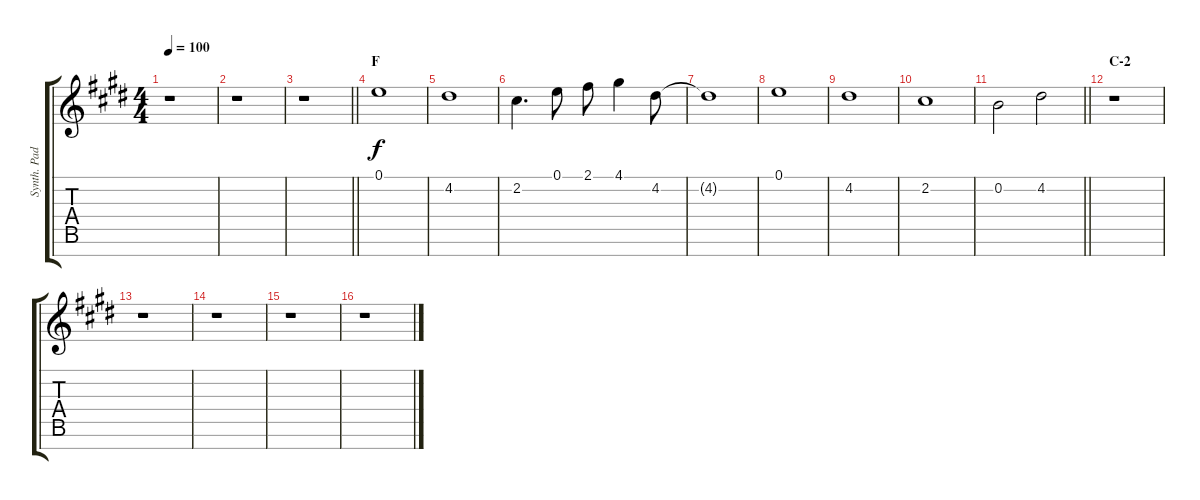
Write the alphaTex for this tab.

\track ("Synth. Pad" "Synth. Pad") {instrument fx5brightness}
\staff {score tabs}
\tuning (E5 B4 G4 D4 A3 E3 B2) {hide}
\ts (4 4)
\tempo 100
\clef g2
\ks e
r.1{dy f} |
r.1 |
\barLineRight lightlight
r.1 |
\section ("" "F")
0.1.1 |
4.2.1 |
2.2.4{d} 0.1.8 2.1.8 4.1.4 4.2.8 |
4.2{t}.1 |
0.1.1 |
4.2.1 |
2.2.1 |
\barLineRight lightlight
0.2.2 4.2.2 |
\section ("" "C-2")
r.1 |
r.1 |
r.1 |
r.1 |
r.1
